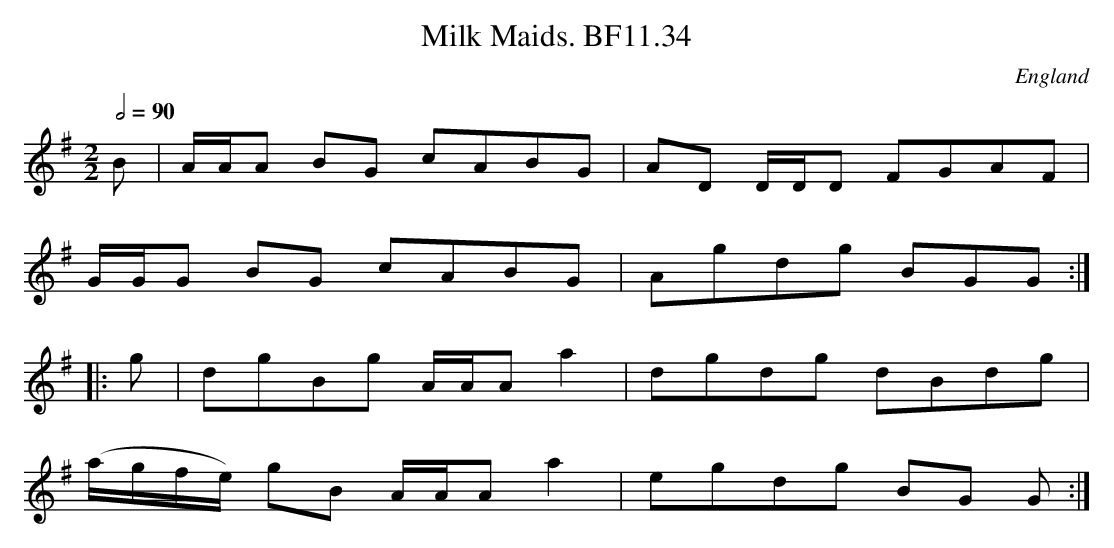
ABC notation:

X:1
T:Milk Maids. BF11.34
M:2/2
L:1/8
Q:1/2=90
O:England
notC:Hand of James Lishman
K:G major
B|A/2A/2A BG cABG|AD D/2D/2D FGAF|!
G/2G/2G BG cABG|Agdg BGG:|!
|:g|dgBg A/2A/2Aa2|dgdg dBdg|!
(a/2g/2f/2e/2) gB A/2A/2A a2|egdg BG G:|
